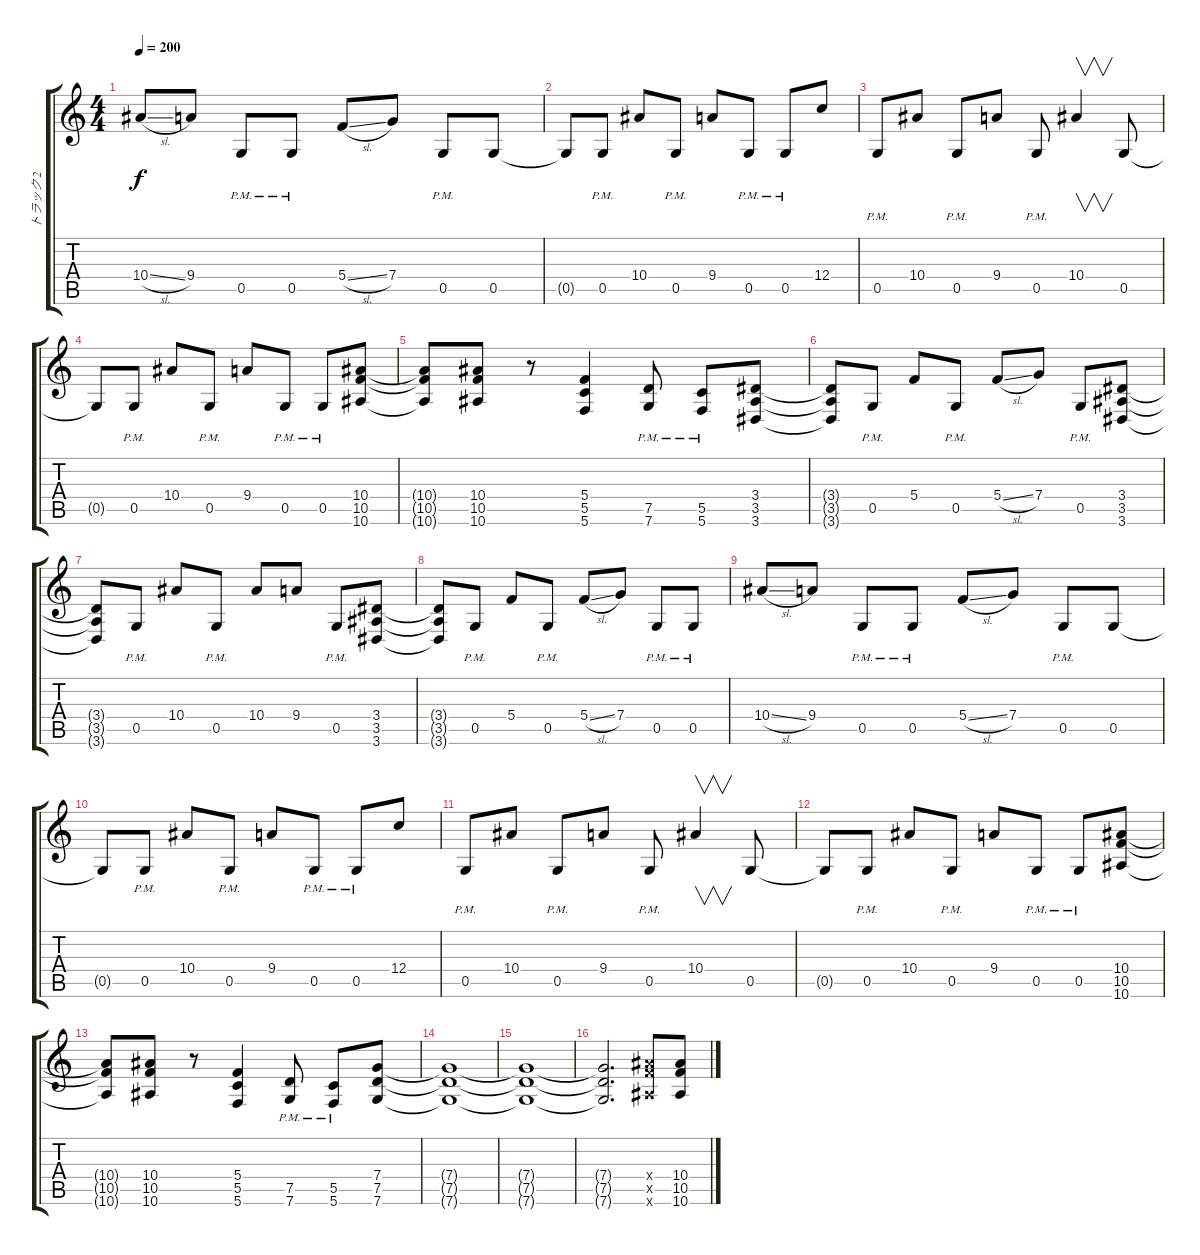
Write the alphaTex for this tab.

\track ("トラック 2" "トラック 2") {instrument overdrivenguitar}
\staff {score tabs}
\tuning (D4 A3 F3 C3 G2 C2) {hide}
\ts (4 4)
\tempo 200
\clef g2
\ks c
10.4{sl}.8{dy f} 9.4.8 0.5{pm}.8 0.5{pm}.8 5.4{sl}.8 7.4.8 0.5{pm}.8 0.5.8 |
0.5{t}.8 0.5{pm}.8 10.4.8 0.5{pm}.8 9.4.8 0.5{pm}.8 0.5{pm}.8 12.4.8 |
0.5{pm}.8 10.4.8 0.5{pm}.8 9.4.8 0.5{pm}.8 10.4.4{v} 0.5.8 |
0.5{t}.8 0.5{pm}.8 10.4.8 0.5{pm}.8 9.4.8 0.5{pm}.8 0.5{pm}.8 (10.4 10.5 10.6).8 |
(10.4{t} 10.5{t} 10.6{t}).8 (10.4 10.5 10.6).8 r.8 (5.4 5.5 5.6).4 (7.5{pm} 7.6{pm}).8 (5.5{pm} 5.6{pm}).8 (3.4 3.5 3.6).8 |
(3.4{t} 3.5{t} 3.6{t}).8 0.5{pm}.8 5.4.8 0.5{pm}.8 5.4{sl}.8 7.4.8 0.5{pm}.8 (3.4 3.5 3.6).8 |
(3.4{t} 3.5{t} 3.6{t}).8 0.5{pm}.8 10.4.8 0.5{pm}.8 10.4.8 9.4.8 0.5{pm}.8 (3.4 3.5 3.6).8 |
(3.4{t} 3.5{t} 3.6{t}).8 0.5{pm}.8 5.4.8 0.5{pm}.8 5.4{sl}.8 7.4.8 0.5{pm}.8 0.5{pm}.8 |
10.4{sl}.8 9.4.8 0.5{pm}.8 0.5{pm}.8 5.4{sl}.8 7.4.8 0.5{pm}.8 0.5.8 |
0.5{t}.8 0.5{pm}.8 10.4.8 0.5{pm}.8 9.4.8 0.5{pm}.8 0.5{pm}.8 12.4.8 |
0.5{pm}.8 10.4.8 0.5{pm}.8 9.4.8 0.5{pm}.8 10.4.4{v} 0.5.8 |
0.5{t}.8 0.5{pm}.8 10.4.8 0.5{pm}.8 9.4.8 0.5{pm}.8 0.5{pm}.8 (10.4 10.5 10.6).8 |
(10.4{t} 10.5{t} 10.6{t}).8 (10.4 10.5 10.6).8 r.8 (5.4 5.5 5.6).4 (7.5{pm} 7.6{pm}).8 (5.5{pm} 5.6{pm}).8 (7.4 7.5 7.6).8 |
(7.4{t} 7.5{t} 7.6{t}).1 |
(7.4{t} 7.5{t} 7.6{t}).1 |
(7.4{t} 7.5{t} 7.6{t}).2{d} (10.4{x} 10.5{x} 10.6{x}).8 (10.4 10.5 10.6).8
